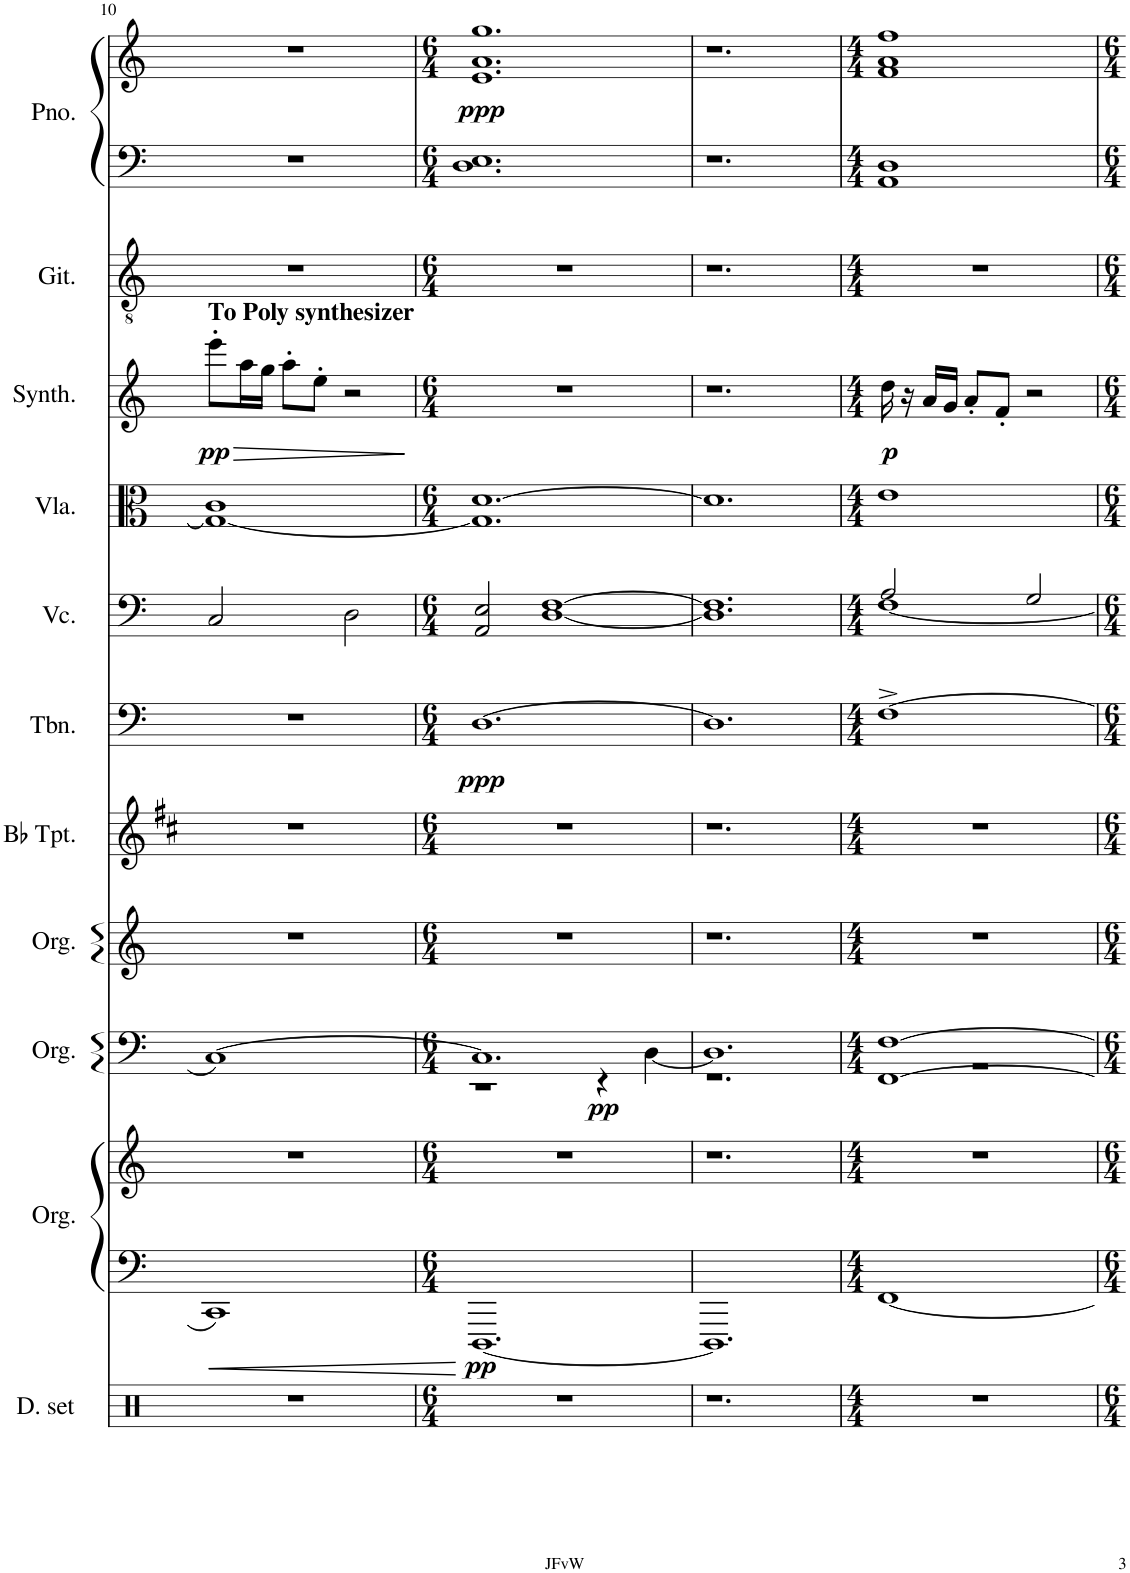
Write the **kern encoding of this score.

**kern	**kern	**kern	**dynam	**kern	**dynam	**kern	**kern	**kern	**dynam	**kern	**kern	**kern	**dynam	**kern	**kern	**kern	**dynam
*part11	*part10	*part10	*part10	*part9	*part9	*part8	*part7	*part6	*part6	*part5	*part4	*part3	*part3	*part2	*part1	*part1	*part1
*staff13	*staff12	*staff11	*staff11/12	*staff10	*staff10	*staff9	*staff8	*staff7	*staff7	*staff6	*staff5	*staff4	*staff4	*staff3	*staff2	*staff1	*staff1/2
*I"Drumset	*I"Orgel	*	*	*I"Orgel	*	*I"Pijporgel	*I"Trompet in Bb	*I"Trombone	*	*I"Cello	*I"Altviool	*I"Dwarsfluit	*	*I"Akoestische gitaar	*I"Piano	*	*
*I'D. set	*I'Org.	*	*	*I'Org.	*	*	*	*I'Tbn.	*	*	*	*	*	*I'Git.	*I'Pno.	*	*
!!LO:PB:g=z
*clefX	*clefF4	*clefG2	*	*clefF4	*	*clefG2	*clefG2	*clefF4	*	*clefF4	*clefC3	*clefG2	*	*clefGv2	*clefF4	*clefG2	*
*	*	*	*	*	*	*	*Trd1c2	*	*	*	*	*	*	*	*	*	*
*k[]	*k[]	*k[]	*	*k[]	*	*k[]	*k[f#c#]	*k[]	*	*k[]	*k[]	*k[]	*	*k[]	*k[]	*k[]	*
*M4/4	*M4/4	*M4/4	*	*M4/4	*	*M4/4	*M4/4	*M4/4	*	*M4/4	*M4/4	*M4/4	*	*M4/4	*M4/4	*M4/4	*
=10	=10	=10	=10	=10	=10	=10	=10	=10	=10	=10	=10	=10	=10	=10	=10	=10	=10
!	!	!	!	!	!	!	!	!	!	!	!	!LO:TX:a:B:t=To Poly synthesizer	!	!	!	!	!
!	!	!	!	!	!	!	!	!	!	!	!	!	!LO:HP:b	!	!	!	!
!	!	!	!	!	!	!	!	!	!	!	!	!	!LO:DY:n=1:b	!	!	!	!
1r	1CC	1r	.	[1C	.	1r	1r	1r	.	2C/	1G_ 1c	8eee'\L	> pp	1r	1r	1r	.
.	.	.	.	.	.	.	.	.	.	.	.	16aa\L	.	.	.	.	.
.	.	.	.	.	.	.	.	.	.	.	.	16gg\JJ	.	.	.	.	.
.	.	.	.	.	.	.	.	.	.	.	.	8aa'\L	.	.	.	.	.
.	.	.	.	.	.	.	.	.	.	.	.	8ee'\J	.	.	.	.	.
.	.	.	.	.	.	.	.	.	.	2D\	.	2r	.	.	.	.	.
.	.	.	.	.	.	.	.	.	.	.	.	.	]	.	.	.	.
=11	=11	=11	=11	=11	=11	=11	=11	=11	=11	=11	=11	=11	=11	=11	=11	=11	=11
*M6/4	*M6/4	*M6/4	*	*M6/4	*	*M6/4	*M6/4	*M6/4	*	*M6/4	*M6/4	*M6/4	*	*M6/4	*M6/4	*M6/4	*
*	*	*	*	*^	*	*	*	*	*	*	*	*	*	*	*	*	*
!	!	!	!LO:DY:b=2	!	!	!	!	!	!	!LO:DY:b	!	!	!	!	!	!	!	!LO:DY:b
1.r	[1.DDD	1.r	pp	1.C]	1r	.	1.r	1.r	[1.D	ppp	2AA/ 2E/	1.G] [1.d	1.r	.	1.r	1.D 1.E	1.e 1.a 1.gg	ppp
.	.	.	.	.	.	.	.	.	.	.	[1D [1F	.	.	.	.	.	.	.
!	!	!	!	!	!	!LO:DY:b	!	!	!	!	!	!	!	!	!	!	!	!
.	.	.	.	.	4r	pp	.	.	.	.	.	.	.	.	.	.	.	.
.	.	.	.	.	[4D\	.	.	.	.	.	.	.	.	.	.	.	.	.
=12	=12	=12	=12	=12	=12	=12	=12	=12	=12	=12	=12	=12	=12	=12	=12	=12	=12	=12
1.r	1.DDD]	1.r	.	1.D]	1.r	.	1.r	1.r	1.D]	.	1.D] 1.F]	1.d]	1.r	.	1.r	1.r	1.r	.
=13	=13	=13	=13	=13	=13	=13	=13	=13	=13	=13	=13	=13	=13	=13	=13	=13	=13	=13
*M4/4	*M4/4	*M4/4	*	*M4/4	*	*	*M4/4	*M4/4	*M4/4	*	*M4/4	*M4/4	*M4/4	*	*M4/4	*M4/4	*M4/4	*
*	*	*	*	*	*	*	*	*	*	*	*^	*	*	*	*	*	*	*
!	!	!	!	!	!	!	!	!	!	!	!	!	!	!	!LO:DY:b	!	!	!	!
1r	[1FF	1r	.	[1FF [1F	1r	.	1r	1r	[1F^	.	2A/	[1F	1e	16dd\	p	1r	1AA 1D	1f 1a 1ff	.
.	.	.	.	.	.	.	.	.	.	.	.	.	.	16r	.	.	.	.	.
.	.	.	.	.	.	.	.	.	.	.	.	.	.	16a/LL	.	.	.	.	.
.	.	.	.	.	.	.	.	.	.	.	.	.	.	16g/JJ	.	.	.	.	.
.	.	.	.	.	.	.	.	.	.	.	.	.	.	8a'/L	.	.	.	.	.
.	.	.	.	.	.	.	.	.	.	.	.	.	.	8f'/J	.	.	.	.	.
.	.	.	.	.	.	.	.	.	.	.	2G/	.	.	2r	.	.	.	.	.
*	*	*	*	*v	*v	*	*	*	*	*	*v	*v	*	*	*	*	*	*	*
=	=	=	=	=	=	=	=	=	=	=	=	=	=	=	=	=	=
*-	*-	*-	*-	*-	*-	*-	*-	*-	*-	*-	*-	*-	*-	*-	*-	*-	*-
